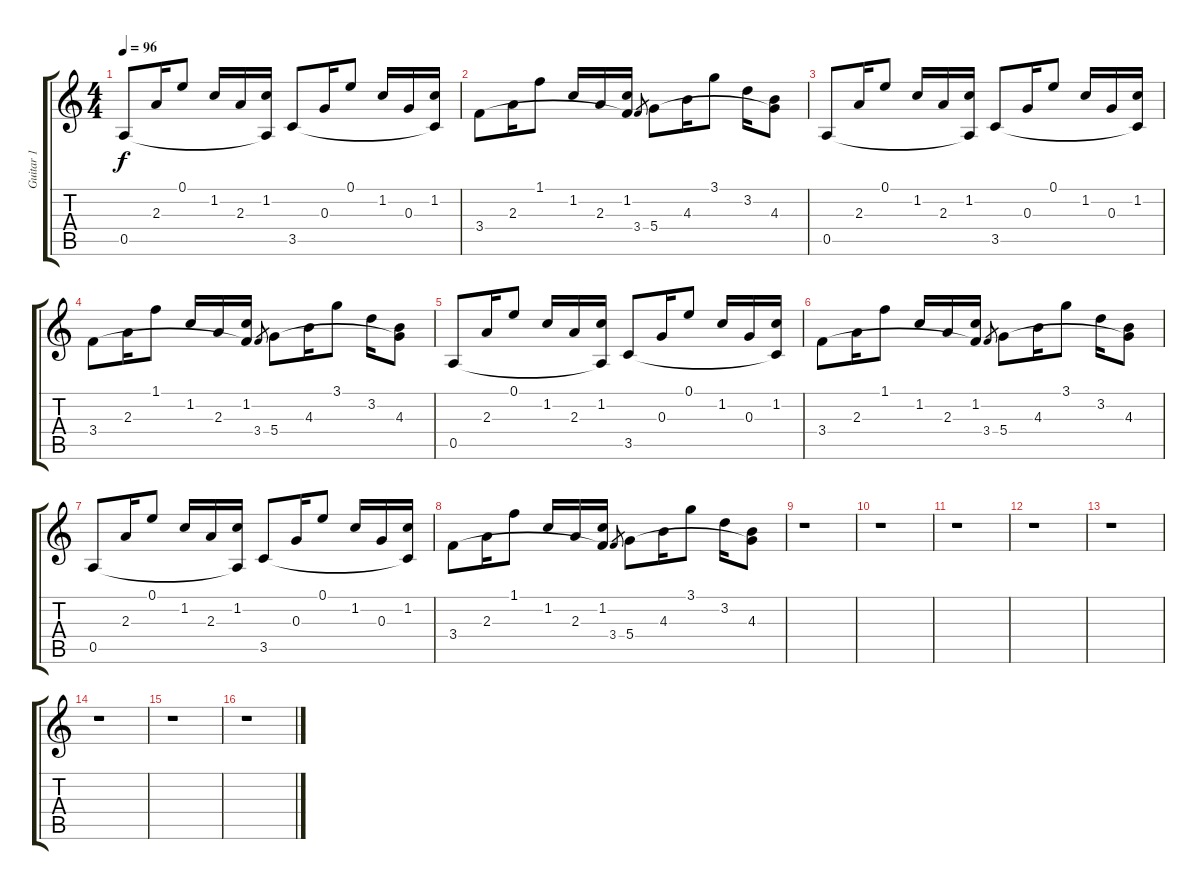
\track ("Guitar 1" "Guitar 1") {instrument overdrivenguitar}
\staff {score tabs}
\tuning (E4 B3 G3 D3 A2 E2) {hide}
\ts (4 4)
\tempo 96
\clef g2
\ks c
0.5.8{dy f volume 10 instrument electricguitarjazz} 2.3.16 0.1.8 1.2.16 2.3.16 (1.2 0.5{t}).16 3.5.8 0.3.16 0.1.8 1.2.16 0.3.16 (1.2 3.5{t}).16 |
3.4.8 2.3.16 1.1.8 1.2.16 2.3.16 (1.2 3.4{t}).16 3.4.8{gr} 5.4.8 4.3.16 3.1.8 3.2.16 (4.3 5.4{t}).8 |
0.5.8{volume 10 instrument electricguitarjazz} 2.3.16 0.1.8 1.2.16 2.3.16 (1.2 0.5{t}).16 3.5.8 0.3.16 0.1.8 1.2.16 0.3.16 (1.2 3.5{t}).16 |
3.4.8 2.3.16 1.1.8 1.2.16 2.3.16 (1.2 3.4{t}).16 3.4.8{gr} 5.4.8 4.3.16 3.1.8 3.2.16 (4.3 5.4{t}).8 |
0.5.8{volume 10 instrument electricguitarjazz} 2.3.16 0.1.8 1.2.16 2.3.16 (1.2 0.5{t}).16 3.5.8 0.3.16 0.1.8 1.2.16 0.3.16 (1.2 3.5{t}).16 |
3.4.8 2.3.16 1.1.8 1.2.16 2.3.16 (1.2 3.4{t}).16 3.4.8{gr} 5.4.8 4.3.16 3.1.8 3.2.16 (4.3 5.4{t}).8 |
0.5.8{volume 10 instrument electricguitarjazz} 2.3.16 0.1.8 1.2.16 2.3.16 (1.2 0.5{t}).16 3.5.8 0.3.16 0.1.8 1.2.16 0.3.16 (1.2 3.5{t}).16 |
3.4.8 2.3.16 1.1.8 1.2.16 2.3.16 (1.2 3.4{t}).16 3.4.8{gr} 5.4.8 4.3.16 3.1.8 3.2.16 (4.3 5.4{t}).8 |
r.1 |
r.1 |
r.1 |
r.1 |
r.1 |
r.1 |
r.1 |
r.1
